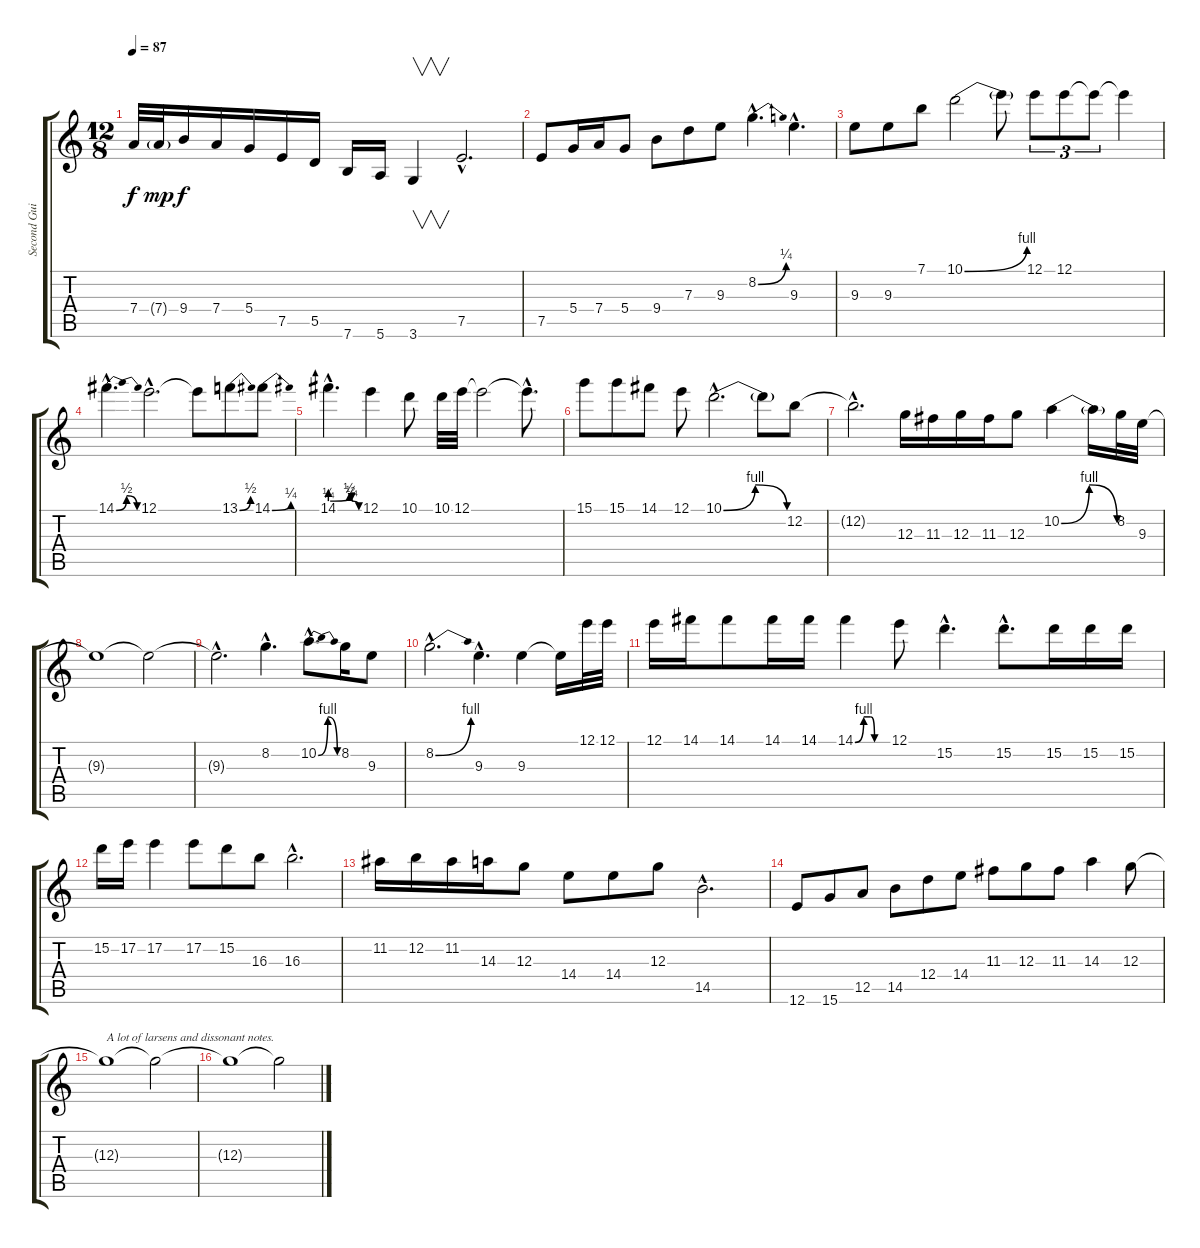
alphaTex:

\track ("Second Guitar" "Second Gui") {instrument distortionguitar}
\staff {score tabs}
\tuning (E4 B3 G3 D3 A2 E2) {hide}
\ts (12 8)
\tempo 87
\clef g2
\ks c
7.4.32{dy f} 7.4{g}.32{dy mp} 9.4.16{dy f} 7.4.16 5.4.16 7.5.16 5.5.16 7.6.16 5.6.16 3.6.4{v} 7.5{hac}.2{d} |
7.5.8 5.4.16 7.4.16 5.4.8 9.4.8 7.3.8 9.3.8 8.2{be (bend 0 0 60 1) hac}.4{d} 9.3{hac}.4{d} |
9.3.8 9.3.8 7.1.8 10.1{be (bend 0 0 60 4)}.2 10.1{t}.8 12.1.8{tu (3 2)} 12.1.8{tu (3 2)} 12.1{t}.8{tu (3 2)} 12.1{t}.4 |
14.1{be (bendrelease 0 0 45 2 45 2 60 0) hac}.4{d} 12.1{hac}.2{d} 12.1{t}.8 13.1{be (bend 0 0 60 2)}.8 14.1{be (bend 0 0 60 1)}.8 |
14.1{be (custom 0 1 40 2 45 1 60 0) hac}.4{d} 12.1.4 10.1.8 10.1.32 12.1.32 12.1{t}.2 12.1{hac t}.8{d} |
15.1.8 15.1.8 14.1.8 12.1.8 10.1{be (bendrelease 0 0 15 4 50 4 60 0) hac}.2{d} 10.1{t}.8 12.2.8 |
12.2{hac t}.2{d} 12.3.16 11.3.16 12.3.16 11.3.16 12.3.8 10.2{be (bendrelease 0 0 15 4 57 4 60 0)}.4 10.2{t}.16 8.2.32 9.3.32 |
9.3{t}.1{volume 16} 9.3{t}.2 |
9.3{hac t}.2{d} 8.2{hac}.4{d} 10.2{be (bendrelease 0 0 34 4 52 4 60 0) hac}.8{d} 8.2.16 9.3.8 |
8.2{be (bend 0 0 60 4) hac}.2{d} 9.3{hac}.4{d} 9.3.4 9.3{t}.16 12.1.32 12.1.32 |
12.1.16 14.1.16 14.1.8 14.1.16 14.1.16 14.1{be (custom 0 0 16 4 29 4 36 0 60 0)}.4 12.1.8 15.2{hac}.4{d} 15.2{hac}.8{d} 15.2.16 15.2.16 15.2.16 |
15.2.16 17.2.16 17.2.4 17.2.8 15.2.8 16.3.8 16.3{hac}.2{d} |
11.2.16 12.2.16 11.2.16 14.3.16 12.3.8 14.4.8 14.4.8 12.3.8 14.5{hac}.2{d} |
12.6.8 15.6.8 12.5.8 14.5.8 12.4.8 14.4.8 11.3.8 12.3.8 11.3.8 14.3.4 12.3.8 |
12.3{t}.1{txt "A lot of larsens and dissonant notes."} 12.3{t}.2 |
12.3{t}.1 12.3{t}.2
